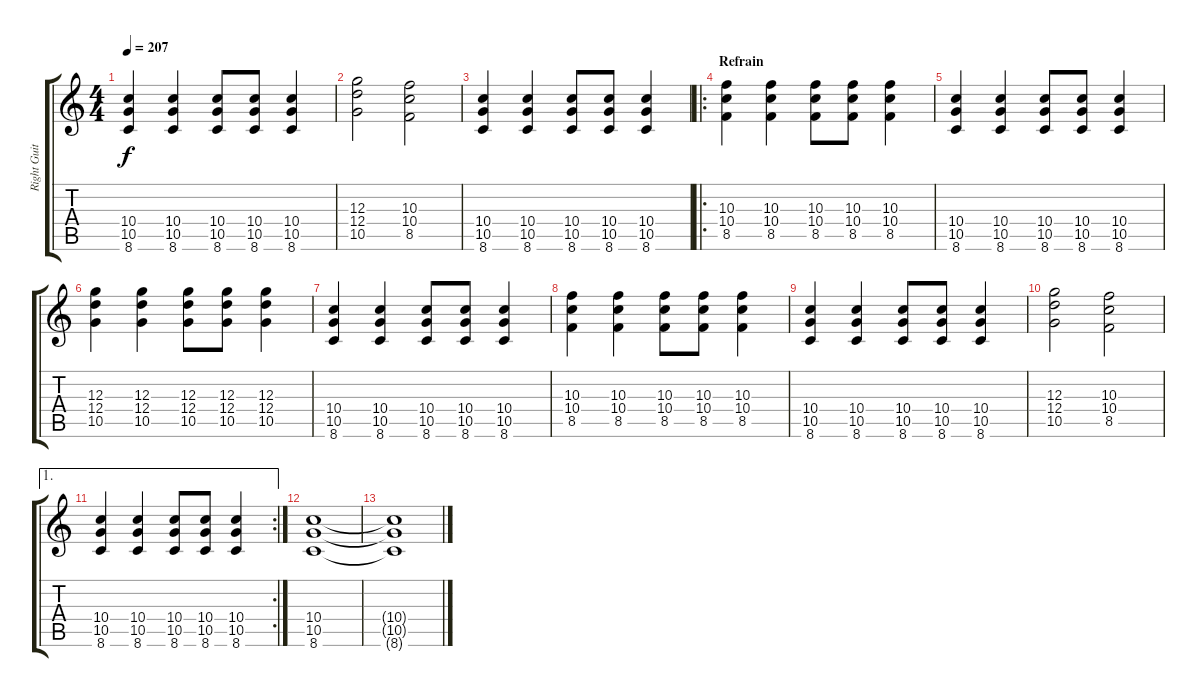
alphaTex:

\track ("Right Guitar" "Right Guit") {instrument distortionguitar}
\staff {score tabs}
\tuning (E4 B3 G3 D3 A2 E2) {hide}
\ts (4 4)
\tempo 207
\clef g2
\ks c
(10.4 10.5 8.6).4{dy f} (10.4 10.5 8.6).4 (10.4 10.5 8.6).8 (10.4 10.5 8.6).8 (10.4 10.5 8.6).4 |
(12.3 12.4 10.5).2 (10.3 10.4 8.5).2 |
(10.4 10.5 8.6).4 (10.4 10.5 8.6).4 (10.4 10.5 8.6).8 (10.4 10.5 8.6).8 (10.4 10.5 8.6).4 |
\ro
\section ("" "Refrain")
(10.3 10.4 8.5).4 (10.3 10.4 8.5).4 (10.3 10.4 8.5).8 (10.3 10.4 8.5).8 (10.3 10.4 8.5).4 |
(10.4 10.5 8.6).4 (10.4 10.5 8.6).4 (10.4 10.5 8.6).8 (10.4 10.5 8.6).8 (10.4 10.5 8.6).4 |
(12.3 12.4 10.5).4 (12.3 12.4 10.5).4 (12.3 12.4 10.5).8 (12.3 12.4 10.5).8 (12.3 12.4 10.5).4 |
(10.4 10.5 8.6).4 (10.4 10.5 8.6).4 (10.4 10.5 8.6).8 (10.4 10.5 8.6).8 (10.4 10.5 8.6).4 |
(10.3 10.4 8.5).4 (10.3 10.4 8.5).4 (10.3 10.4 8.5).8 (10.3 10.4 8.5).8 (10.3 10.4 8.5).4 |
(10.4 10.5 8.6).4 (10.4 10.5 8.6).4 (10.4 10.5 8.6).8 (10.4 10.5 8.6).8 (10.4 10.5 8.6).4 |
(12.3 12.4 10.5).2 (10.3 10.4 8.5).2 |
\ae 1
\rc 2
(10.4 10.5 8.6).4 (10.4 10.5 8.6).4 (10.4 10.5 8.6).8 (10.4 10.5 8.6).8 (10.4 10.5 8.6).4 |
(10.4 10.5 8.6).1{volume 7} |
(10.4{t} 10.5{t} 8.6{t}).1
